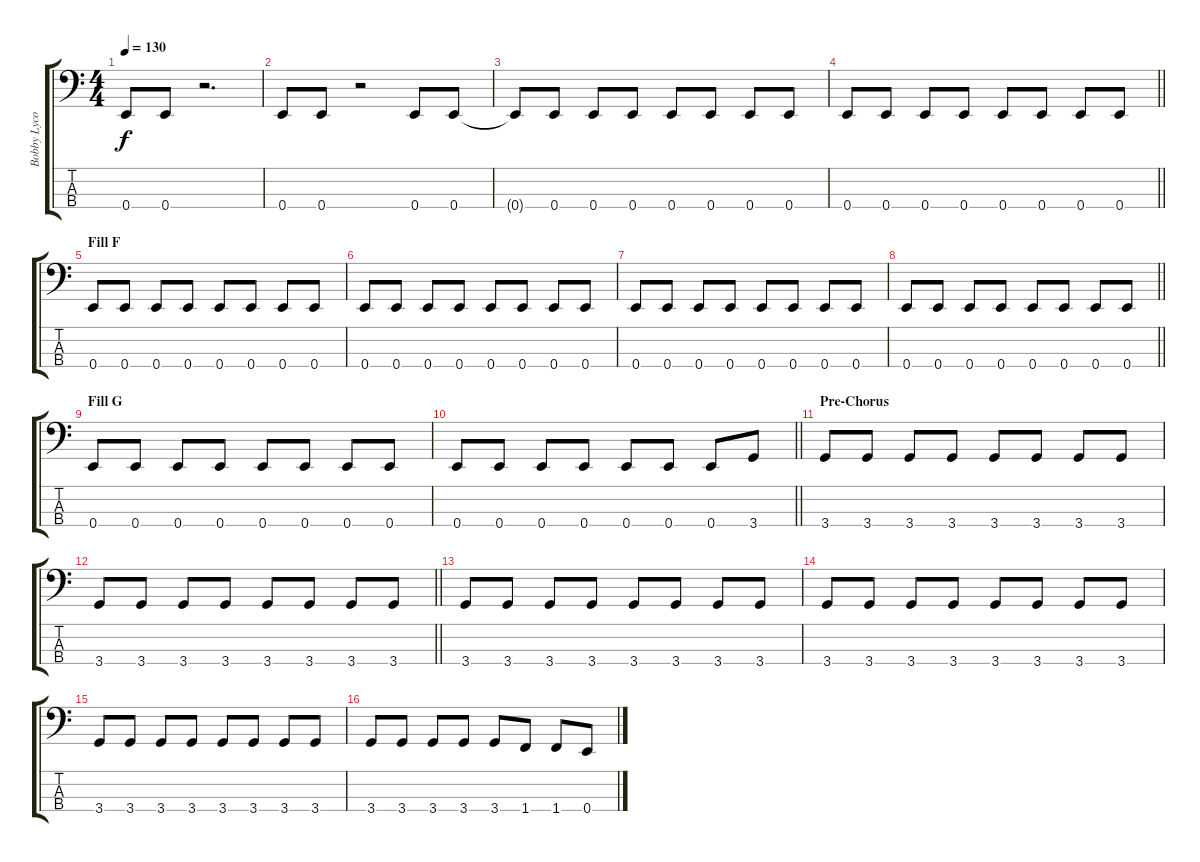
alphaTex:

\track ("Bobby Lycon" "Bobby Lyco") {instrument electricbassfinger}
\staff {score tabs}
\tuning (G2 D2 A1 E1) {hide}
\ts (4 4)
\tempo 130
\clef f4
\ks c
0.4.8{dy f} 0.4.8 r.2{d} |
0.4.8 0.4.8 r.2 0.4.8 0.4.8 |
0.4{t}.8 0.4.8 0.4.8 0.4.8 0.4.8 0.4.8 0.4.8 0.4.8 |
\barLineRight lightlight
0.4.8 0.4.8 0.4.8 0.4.8 0.4.8 0.4.8 0.4.8 0.4.8 |
\section ("" "Fill F")
0.4.8 0.4.8 0.4.8 0.4.8 0.4.8 0.4.8 0.4.8 0.4.8 |
0.4.8 0.4.8 0.4.8 0.4.8 0.4.8 0.4.8 0.4.8 0.4.8 |
0.4.8 0.4.8 0.4.8 0.4.8 0.4.8 0.4.8 0.4.8 0.4.8 |
\barLineRight lightlight
0.4.8 0.4.8 0.4.8 0.4.8 0.4.8 0.4.8 0.4.8 0.4.8 |
\section ("" "Fill G")
0.4.8 0.4.8 0.4.8 0.4.8 0.4.8 0.4.8 0.4.8 0.4.8 |
\barLineRight lightlight
0.4.8 0.4.8 0.4.8 0.4.8 0.4.8 0.4.8 0.4.8 3.4.8 |
\section ("" "Pre-Chorus")
3.4.8 3.4.8 3.4.8 3.4.8 3.4.8 3.4.8 3.4.8 3.4.8 |
\barLineRight lightlight
3.4.8 3.4.8 3.4.8 3.4.8 3.4.8 3.4.8 3.4.8 3.4.8 |
3.4.8 3.4.8 3.4.8 3.4.8 3.4.8 3.4.8 3.4.8 3.4.8 |
3.4.8 3.4.8 3.4.8 3.4.8 3.4.8 3.4.8 3.4.8 3.4.8 |
3.4.8 3.4.8 3.4.8 3.4.8 3.4.8 3.4.8 3.4.8 3.4.8 |
3.4.8 3.4.8 3.4.8 3.4.8 3.4.8 1.4.8 1.4.8 0.4.8
